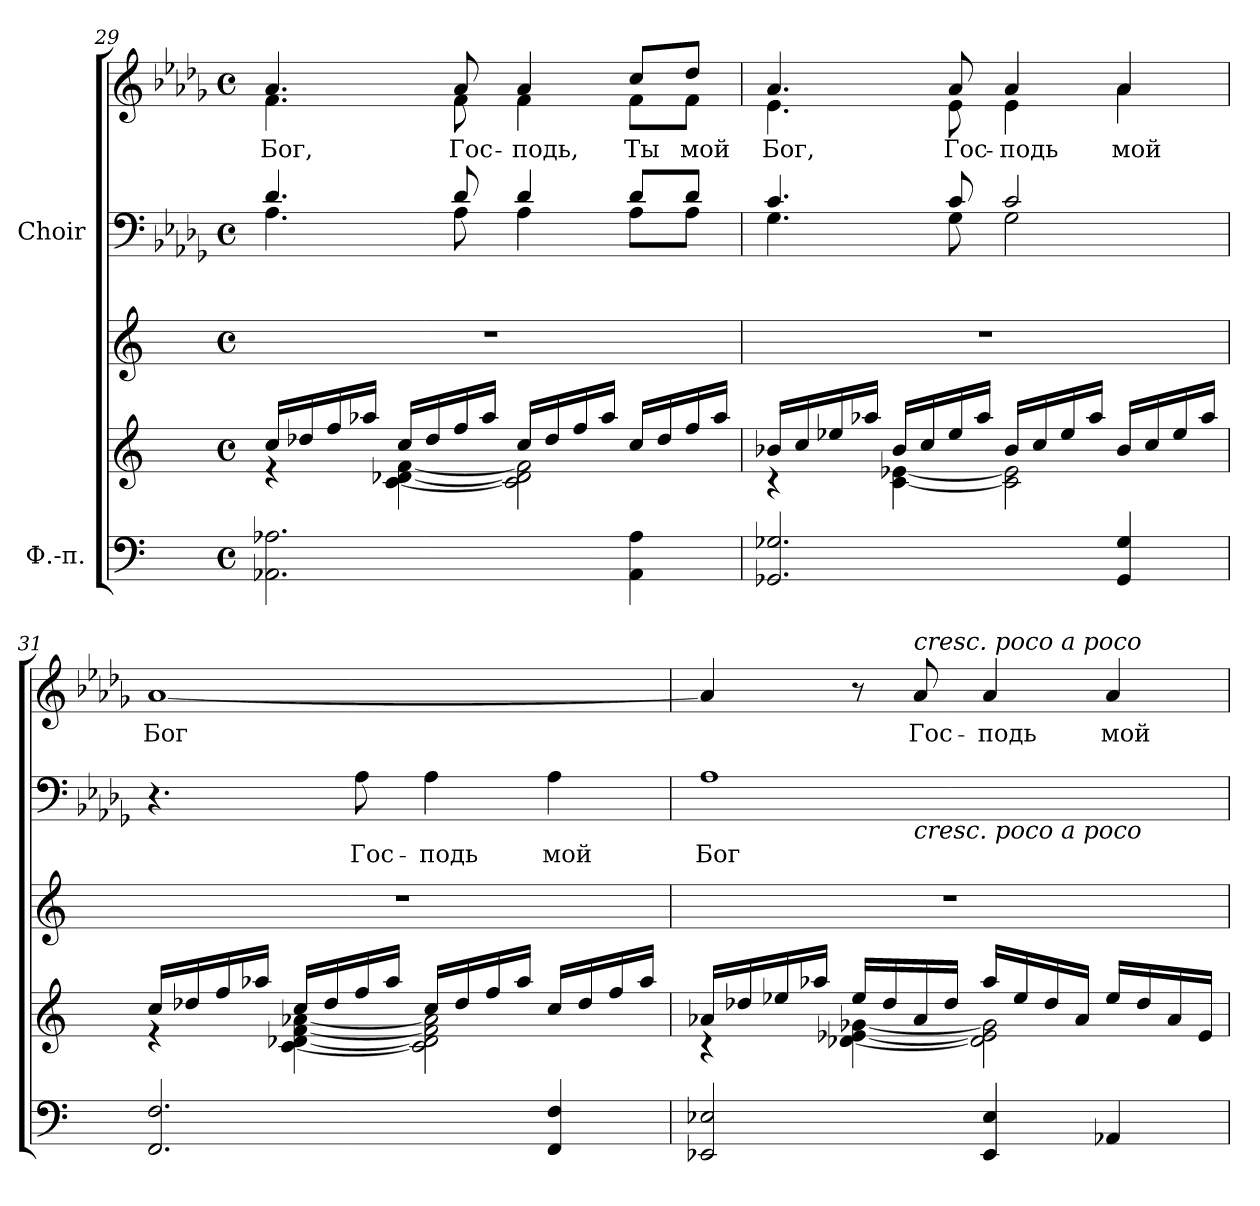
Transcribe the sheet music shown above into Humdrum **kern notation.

**kern	**kern	**kern	**kern	**text	**kern	**text
*part2	*part2	*part2	*part1	*part1	*part1	*part1
*staff5	*staff4	*staff3	*staff2	*staff2	*staff1	*staff1
*I"Ф.-п.	*	*	*I"Choir	*	*	*
!!LO:LB:g=z
*clefF4	*clefG2	*clefG2	*clefF4	*	*clefG2	*
*k[]	*k[]	*k[]	*k[b-e-a-d-g-]	*	*k[b-e-a-d-g-]	*
*C:	*C:	*C:	*D-:	*	*D-:	*
*M4/4	*M4/4	*M4/4	*M4/4	*	*M4/4	*
*met(c)	*met(c)	*met(c)	*met(c)	*	*met(c)	*
=29	=29	=29	=29	=29	=29	=29
*	*^	*	*^	*	*	*
!	!	!	!	!	!	!	!	!LO:LY:b:color=#000000
*	*	*	*	*	*	*	*^	*
2.AA-i\ 2.A-i	16cci/LL	4r	1r	4.d-i/	4.A-i\	.	4.a-i/	4.fi\	Бог,
.	16dd-i/	.	.	.	.	.	.	.	.
.	16ffi/	.	.	.	.	.	.	.	.
.	16aa-i/JJ	.	.	.	.	.	.	.	.
.	16cci/LL	[<4ci\ [<4d-i [<4fi	.	.	.	.	.	.	.
.	16dd-i/	.	.	.	.	.	.	.	.
!	!	!	!	!	!	!	!	!	!LO:LY:b:color=#000000
.	16ffi/	.	.	8d-i/	8A-i\	.	8a-i/	8fi\	Гос-
.	16aa-i/JJ	.	.	.	.	.	.	.	.
!	!	!	!	!	!	!	!	!	!LO:LY:b:color=#000000
.	16cci/LL	2ci\] 2d-i] 2fi]	.	4d-i/	4A-i\	.	4a-i/	4fi\	-подь,
.	16dd-i/	.	.	.	.	.	.	.	.
.	16ffi/	.	.	.	.	.	.	.	.
.	16aa-i/JJ	.	.	.	.	.	.	.	.
!	!	!	!	!	!	!	!	!	!LO:LY:b:color=#000000
4AA-i\ 4A-i	16cci/LL	.	.	8d-i/L	8A-i\L	.	8cci/L	8fi\L	Ты
.	16dd-i/	.	.	.	.	.	.	.	.
!	!	!	!	!	!	!	!	!	!LO:LY:b:color=#000000
.	16ffi/	.	.	8d-i/J	8A-i\J	.	8dd-i/J	8fi\J	мой
.	16aa-i/JJ	.	.	.	.	.	.	.	.
=30	=30	=30	=30	=30	=30	=30	=30	=30	=30
!	!	!	!	!	!	!	!	!	!LO:LY:b:color=#000000
2.GG-i/ 2.G-i	16b-i/LL	4r	1r	4.ci/	4.G-i\	.	4.a-i/	4.e-i\	Бог,
.	16cci/	.	.	.	.	.	.	.	.
.	16ee-i/	.	.	.	.	.	.	.	.
.	16aa-i/JJ	.	.	.	.	.	.	.	.
.	16b-i/LL	[<4ci\ [<4e-i	.	.	.	.	.	.	.
.	16cci/	.	.	.	.	.	.	.	.
!	!	!	!	!	!	!	!	!	!LO:LY:b:color=#000000
.	16ee-i/	.	.	8ci/	8G-i\	.	8a-i/	8e-i\	Гос-
.	16aa-i/JJ	.	.	.	.	.	.	.	.
!	!	!	!	!	!	!	!	!	!LO:LY:b:color=#000000
.	16b-i/LL	2ci\] 2e-i]	.	2ci/	2G-i\	.	4a-i/	4e-i\	-подь
.	16cci/	.	.	.	.	.	.	.	.
.	16ee-i/	.	.	.	.	.	.	.	.
.	16aa-i/JJ	.	.	.	.	.	.	.	.
!	!	!	!	!	!	!	!	!	!LO:LY:b:color=#000000
4GG-i/ 4G-i	16b-i/LL	.	.	.	.	.	4a-i/	4a-i\	мой
.	16cci/	.	.	.	.	.	.	.	.
.	16ee-i/	.	.	.	.	.	.	.	.
.	16aa-i/JJ	.	.	.	.	.	.	.	.
*	*	*	*	*v	*v	*	*	*	*
*	*	*	*	*	*	*v	*v	*
=31	=31	=31	=31	=31	=31	=31	=31
!	!	!	!	!	!	!	!LO:LY:b:color=#000000
2.FFi/ 2.Fi	16cci/LL	4r	1r	4.r	.	[<1a-i	Бог
.	16dd-i/	.	.	.	.	.	.
.	16ffi/	.	.	.	.	.	.
.	16aa-i/JJ	.	.	.	.	.	.
.	16cci/LL	[<4ci\ [<4d-i [<4fi [<4a-i	.	.	.	.	.
.	16dd-i/	.	.	.	.	.	.
!	!	!	!	!	!LO:LY:a:color=#000000	!	!
.	16ffi/	.	.	8A-i\	Гос-	.	.
.	16aa-i/JJ	.	.	.	.	.	.
!	!	!	!	!	!LO:LY:a:color=#000000	!	!
.	16cci/LL	2ci\] 2d-i] 2fi] 2a-i]	.	4A-i\	-подь	.	.
.	16dd-i/	.	.	.	.	.	.
.	16ffi/	.	.	.	.	.	.
.	16aa-i/JJ	.	.	.	.	.	.
!	!	!	!	!	!LO:LY:a:color=#000000	!	!
4FFi/ 4Fi	16cci/LL	.	.	4A-i\	мой	.	.
.	16dd-i/	.	.	.	.	.	.
.	16ffi/	.	.	.	.	.	.
.	16aa-i/JJ	.	.	.	.	.	.
=32	=32	=32	=32	=32	=32	=32	=32
!	!	!	!	!	!LO:LY:a:color=#000000	!	!
*	*	*	*	*^	*	*	*
2EE-i/ 2E-i	16a-i/LL	4r	1r	1A-i	4.ryy	Бог	4a-i/]	.
.	16dd-i/	.	.	.	.	.	.	.
.	16ee-i/	.	.	.	.	.	.	.
.	16aa-i/JJ	.	.	.	.	.	.	.
.	16ee-i/LL	[<4d-i\ [<4e-i [<4g-i	.	.	.	.	8r	.
.	16dd-i/	.	.	.	.	.	.	.
!	!	!	!	!	!	!	!LO:TX:a:i:t=cresc. poco a poco	!
!	!	!	!	!	!LO:TX:b:i:t=cresc. poco a poco	!	!	!
!	!	!	!	!	!	!	!	!LO:LY:b:color=#000000
.	16a-i/	.	.	.	2ryy	.	8a-i/	Гос-
.	16dd-i/JJ	.	.	.	.	.	.	.
!	!	!	!	!	!	!	!	!LO:LY:b:color=#000000
4EE-i/ 4E-i	16aa-i/LL	2d-i\] 2e-i] 2g-i]	.	.	.	.	4a-i/	-подь
.	16ee-i/	.	.	.	.	.	.	.
.	16dd-i/	.	.	.	.	.	.	.
.	16a-i/JJ	.	.	.	.	.	.	.
!	!	!	!	!	!	!	!	!LO:LY:b:color=#000000
4AA-i/	16ee-i/LL	.	.	.	.	.	4a-i/	мой
.	16dd-i/	.	.	.	.	.	.	.
.	16a-i/	.	.	.	8ryy	.	.	.
.	16e-i/JJ	.	.	.	.	.	.	.
*	*v	*v	*	*v	*v	*	*	*
=	=	=	=	=	=	=
*-	*-	*-	*-	*-	*-	*-
